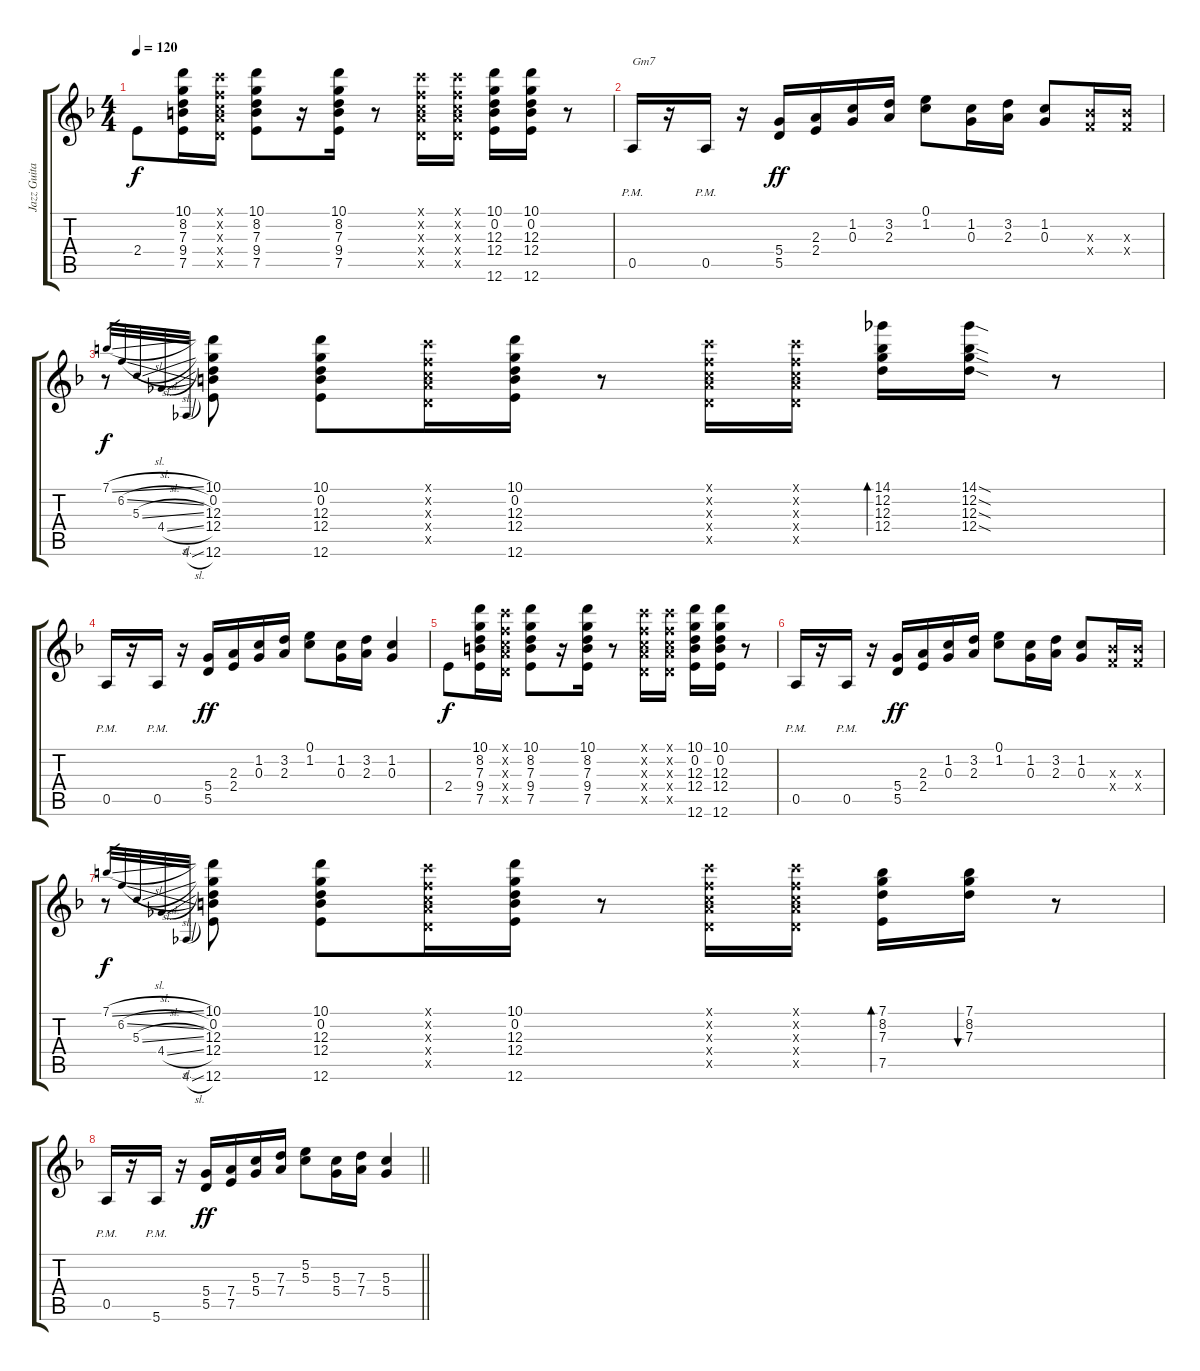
\track ("Jazz Guitar" "Jazz Guita") {instrument acousticguitarsteel}
\staff {score tabs}
\tuning (E4 B3 G3 D3 A2 E2) {hide}
\ts (4 4)
\tempo 120
\clef g2
\ks dminor
2.4.8{dy f volume 9 instrument electricguitarjazz} (10.1 8.2 7.3 9.4 7.5).16 (8.1{x} 6.2{x} 5.3{x} 7.4{x} 5.5{x}).16 (10.1 8.2 7.3 9.4 7.5).8 r.16 (10.1 8.2 7.3 9.4 7.5).16 r.8 (8.1{x} 6.2{x} 5.3{x} 7.4{x} 5.5{x}).16 (8.1{x} 6.2{x} 5.3{x} 7.4{x} 5.5{x}).16 (10.1 0.2 12.3 12.4 12.6).16 (10.1 0.2 12.3 12.4 12.6).16 r.8 |
0.5{pm}.16{txt "Gm7"} r.16 0.5{pm}.16 r.16 (5.4 5.5).16{dy ff} (2.3 2.4).16 (1.2 0.3).16 (3.2 2.3).16 (0.1 1.2).8 (1.2 0.3).16 (3.2 2.3).16 (1.2 0.3).8 (3.3{x} 3.4{x}).16 (3.3{x} 3.4{x}).16 |
r.8 7.1{sl}.32{gr dy f} 6.2{sl}.32{gr} 5.3{sl}.32{gr} 4.4{sl}.32{gr} 4.6{sl}.32{gr} (10.1 0.2 12.3 12.4 12.6).8 (10.1 0.2 12.3 12.4 12.6).8 (8.1{x} 6.2{x} 5.3{x} 7.4{x} 5.5{x}).16 (10.1 0.2 12.3 12.4 12.6).16 r.8 (8.1{x} 6.2{x} 5.3{x} 7.4{x} 5.5{x}).16 (8.1{x} 6.2{x} 5.3{x} 7.4{x} 5.5{x}).16 (14.1 12.2 12.3 12.4).16{bd 60} (14.1{sod} 12.2{sod} 12.3{sod} 12.4{sod}).16 r.8 |
0.5{pm}.16 r.16 0.5{pm}.16 r.16 (5.4 5.5).16{dy ff} (2.3 2.4).16 (1.2 0.3).16 (3.2 2.3).16 (0.1 1.2).8 (1.2 0.3).16 (3.2 2.3).16 (1.2 0.3).4 |
2.4.8{dy f} (10.1 8.2 7.3 9.4 7.5).16 (8.1{x} 6.2{x} 5.3{x} 7.4{x} 5.5{x}).16 (10.1 8.2 7.3 9.4 7.5).8 r.16 (10.1 8.2 7.3 9.4 7.5).16 r.8 (8.1{x} 6.2{x} 5.3{x} 7.4{x} 5.5{x}).16 (8.1{x} 6.2{x} 5.3{x} 7.4{x} 5.5{x}).16 (10.1 0.2 12.3 12.4 12.6).16 (10.1 0.2 12.3 12.4 12.6).16 r.8 |
0.5{pm}.16 r.16 0.5{pm}.16 r.16 (5.4 5.5).16{dy ff} (2.3 2.4).16 (1.2 0.3).16 (3.2 2.3).16 (0.1 1.2).8 (1.2 0.3).16 (3.2 2.3).16 (1.2 0.3).8 (3.3{x} 3.4{x}).16 (3.3{x} 3.4{x}).16 |
r.8 7.1{sl}.32{gr dy f} 6.2{sl}.32{gr} 5.3{sl}.32{gr} 4.4{sl}.32{gr} 4.6{sl}.32{gr} (10.1 0.2 12.3 12.4 12.6).8 (10.1 0.2 12.3 12.4 12.6).8 (8.1{x} 6.2{x} 5.3{x} 7.4{x} 5.5{x}).16 (10.1 0.2 12.3 12.4 12.6).16 r.8 (8.1{x} 6.2{x} 5.3{x} 7.4{x} 5.5{x}).16 (8.1{x} 6.2{x} 5.3{x} 7.4{x} 5.5{x}).16 (7.1 8.2 7.3 7.5).16{bd 60} (7.1 8.2 7.3).16{bu 120} r.8 |
\barLineRight lightlight
0.5{pm}.16 r.16 5.6{pm}.16 r.16 (5.4 5.5).16{dy ff} (7.4 7.5).16 (5.3 5.4).16 (7.3 7.4).16 (5.2 5.3).8 (5.3 5.4).16 (7.3 7.4).16 (5.3 5.4).4
